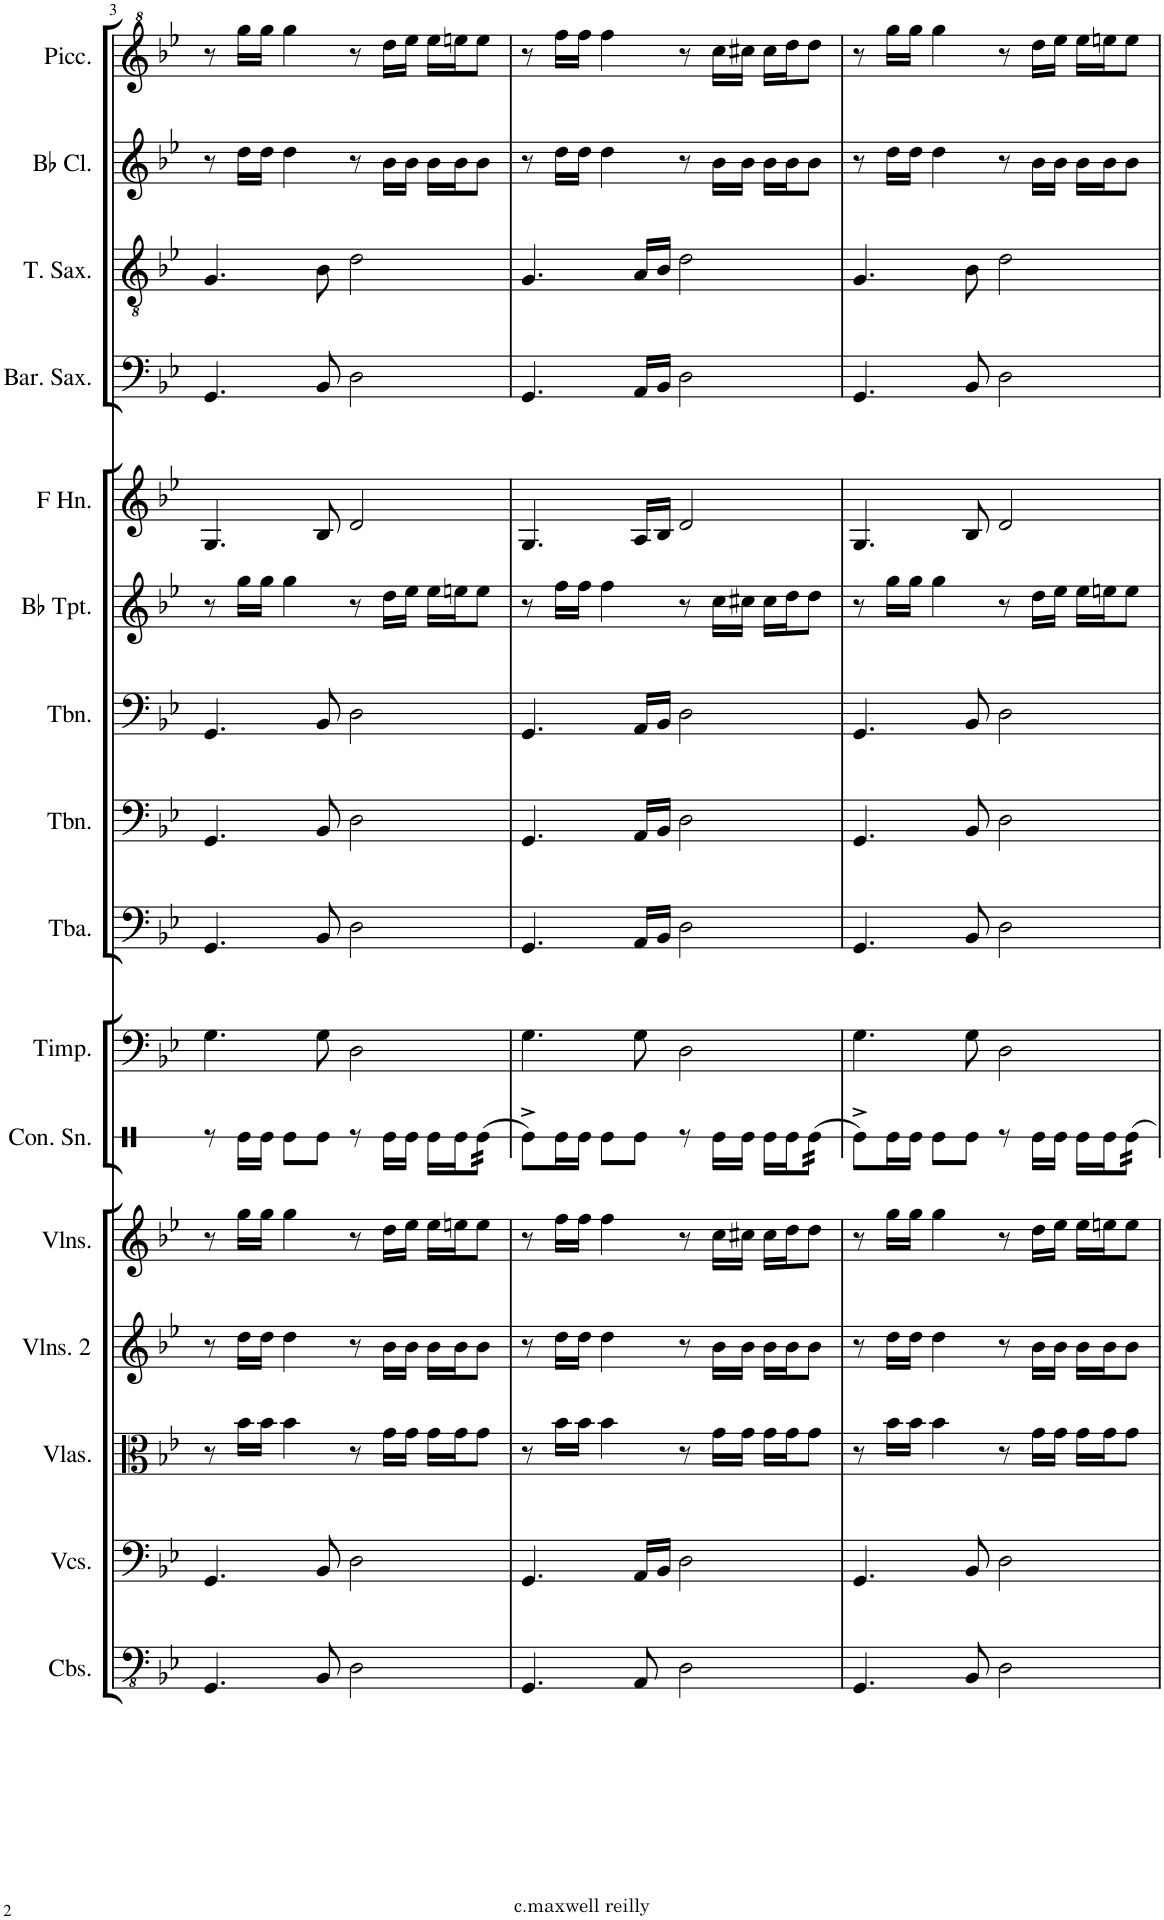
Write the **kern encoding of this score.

**kern	**kern	**kern	**kern	**kern	**kern	**kern	**kern	**kern	**kern	**kern	**kern	**kern	**kern	**kern	**kern	**kern	**kern
*part17	*part17	*part16	*part15	*part14	*part13	*part12	*part11	*part10	*part9	*part8	*part7	*part6	*part5	*part4	*part3	*part2	*part1
*staff18	*staff17	*staff16	*staff15	*staff14	*staff13	*staff12	*staff11	*staff10	*staff9	*staff8	*staff7	*staff6	*staff5	*staff4	*staff3	*staff2	*staff1
*I"Piano	*	*I"Contrabasses	*I"Violoncellos	*I"Violas	*I"Violin 2	*I"Violin	*I"Concert Snare Drum	*I"Timpani	*I"Tuba	*I"Trombone	*I"Trombone	*I"Bb Trumpet	*I"Horn in F	*I"Baritone Saxophone	*I"Tenor Saxophone	*I"Bb Clarinet	*I"Piccolo
*I'Pno.	*	*I'Cbs.	*I'Vcs.	*I'Vlas.	*	*	*I'Con. Sn.	*I'Timp.	*I'Tba.	*I'Tbn.	*I'Tbn.	*I'Bb Tpt.	*	*I'Bar. Sax.	*I'T. Sax.	*I'Bb Cl.	*I'Picc.
!!LO:PB:g=z
*clefF4	*clefG2	*clefFv4	*clefF4	*clefC3	*clefG2	*clefG2	*clefX	*clefF4	*clefF4	*clefF4	*clefF4	*clefG2	*clefG2	*clefF4	*clefGv2	*clefG2	*clefG^2
*	*	*	*	*	*	*	*	*	*	*	*	*Trd1c2	*Trd4c7	*Trd12c21	*Trd8c14	*Trd1c2	*Trd-7c-12
*k[b-e-]	*k[b-e-]	*k[b-e-]	*k[b-e-]	*k[b-e-]	*k[b-e-]	*k[b-e-]	*k[]	*k[b-e-]	*k[b-e-]	*k[b-e-]	*k[b-e-]	*k[b-e-]	*k[b-e-]	*k[b-e-]	*k[b-e-]	*k[b-e-]	*k[b-e-]
*M4/4	*M4/4	*M4/4	*M4/4	*M4/4	*M4/4	*M4/4	*M4/4	*M4/4	*M4/4	*M4/4	*M4/4	*M4/4	*M4/4	*M4/4	*M4/4	*M4/4	*M4/4
=3	=3	=3	=3	=3	=3	=3	=3	=3	=3	=3	=3	=3	=3	=3	=3	=3	=3
*	*^	*	*	*	*	*	*	*	*	*	*	*	*	*	*	*	*
4.GG	8r	4.g	4.GGG/	4.GG/	8r	8r	8r	8r	4.G\	4.GG/	4.GG/	4.GG/	8r	4.G/	4.GG/	4.G/	8r	8r
.	16gg\LL	.	.	.	16b-\LL	16dd\LL	16gg\LL	16Re\LL	.	.	.	.	16gg\LL	.	.	.	16dd\LL	16ggg\LL
.	16gg\JJ	.	.	.	16b-\JJ	16dd\JJ	16gg\JJ	16Re\JJ	.	.	.	.	16gg\JJ	.	.	.	16dd\JJ	16ggg\JJ
.	4gg	.	.	.	4b-\	4dd\	4gg\	8Re\L	.	.	.	.	4gg\	.	.	.	4dd\	4ggg\
8BB-	.	8b-	8BBB-/	8BB-/	.	.	.	8Re\J	8G\	8BB-/	8BB-/	8BB-/	.	8B-/	8BB-/	8B-\	.	.
2D	8r	2dd	2DD\	2D\	8r	8r	8r	8r	2D\	2D\	2D\	2D\	8r	2d/	2D\	2d\	8r	8r
.	16dd\LL	.	.	.	16g\LL	16b-\LL	16dd\LL	16Re\LL	.	.	.	.	16dd\LL	.	.	.	16b-\LL	16ddd\LL
.	16ee-\JJ	.	.	.	16g\JJ	16b-\JJ	16ee-\JJ	16Re\JJ	.	.	.	.	16ee-\JJ	.	.	.	16b-\JJ	16eee-\JJ
.	16ee-\LL	.	.	.	16g\LL	16b-\LL	16ee-\LL	16Re\LL	.	.	.	.	16ee-\LL	.	.	.	16b-\LL	16eee-\LL
.	16een\J	.	.	.	16g\J	16b-\J	16een\J	16Re\J	.	.	.	.	16een\J	.	.	.	16b-\J	16eeen\J
*	*	*	*	*	*	*	*	*tremolo	*	*	*	*	*	*	*	*	*	*
.	8ee\J	.	.	.	8g\J	8b-\J	8ee\J	(32Re\	.	.	.	.	8ee\J	.	.	.	8b-\J	8eee\J
.	.	.	.	.	.	.	.	(32Re\	.	.	.	.	.	.	.	.	.	.
.	.	.	.	.	.	.	.	(32Re\	.	.	.	.	.	.	.	.	.	.
.	.	.	.	.	.	.	.	(32Re\JJJ	.	.	.	.	.	.	.	.	.	.
*	*	*	*	*	*	*	*	*Xtremolo	*	*	*	*	*	*	*	*	*	*
=4	=4	=4	=4	=4	=4	=4	=4	=4	=4	=4	=4	=4	=4	=4	=4	=4	=4	=4
4.GG	8r	4.g	4.GGG/	4.GG/	8r	8r	8r	8Re^\L)	4.G\	4.GG/	4.GG/	4.GG/	8r	4.G/	4.GG/	4.G/	8r	8r
.	16ff\LL	.	.	.	16b-\LL	16dd\LL	16ff\LL	16Re\L	.	.	.	.	16ff\LL	.	.	.	16dd\LL	16fff\LL
.	16ff\JJ	.	.	.	16b-\JJ	16dd\JJ	16ff\JJ	16Re\JJ	.	.	.	.	16ff\JJ	.	.	.	16dd\JJ	16fff\JJ
.	4ff	.	.	.	4b-\	4dd\	4ff\	8Re\L	.	.	.	.	4ff\	.	.	.	4dd\	4fff\
16AA/LL	.	16a/LL	8AAA/	16AA/LL	.	.	.	8Re\J	8G\	16AA/LL	16AA/LL	16AA/LL	.	16A/LL	16AA/LL	16A/LL	.	.
16BB-/JJ	.	16b-/JJ	.	16BB-/JJ	.	.	.	.	.	16BB-/JJ	16BB-/JJ	16BB-/JJ	.	16B-/JJ	16BB-/JJ	16B-/JJ	.	.
2D	8r	2dd	2DD\	2D\	8r	8r	8r	8r	2D\	2D\	2D\	2D\	8r	2d/	2D\	2d\	8r	8r
.	16cc\LL	.	.	.	16g\LL	16b-\LL	16cc\LL	16Re\LL	.	.	.	.	16cc\LL	.	.	.	16b-\LL	16ccc\LL
.	16cc#X\JJ	.	.	.	16g\JJ	16b-\JJ	16cc#X\JJ	16Re\JJ	.	.	.	.	16cc#X\JJ	.	.	.	16b-\JJ	16ccc#X\JJ
.	16cc#\LL	.	.	.	16g\LL	16b-\LL	16cc#\LL	16Re\LL	.	.	.	.	16cc#\LL	.	.	.	16b-\LL	16ccc#\LL
.	16dd\J	.	.	.	16g\J	16b-\J	16dd\J	16Re\J	.	.	.	.	16dd\J	.	.	.	16b-\J	16ddd\J
*	*	*	*	*	*	*	*	*tremolo	*	*	*	*	*	*	*	*	*	*
.	8dd\J	.	.	.	8g\J	8b-\J	8dd\J	(32Re\	.	.	.	.	8dd\J	.	.	.	8b-\J	8ddd\J
.	.	.	.	.	.	.	.	(32Re\	.	.	.	.	.	.	.	.	.	.
.	.	.	.	.	.	.	.	(32Re\	.	.	.	.	.	.	.	.	.	.
.	.	.	.	.	.	.	.	(32Re\JJJ	.	.	.	.	.	.	.	.	.	.
*	*	*	*	*	*	*	*	*Xtremolo	*	*	*	*	*	*	*	*	*	*
=5	=5	=5	=5	=5	=5	=5	=5	=5	=5	=5	=5	=5	=5	=5	=5	=5	=5	=5
4.GG	8r	4.g	4.GGG/	4.GG/	8r	8r	8r	8Re^\L)	4.G\	4.GG/	4.GG/	4.GG/	8r	4.G/	4.GG/	4.G/	8r	8r
.	16gg\LL	.	.	.	16b-\LL	16dd\LL	16gg\LL	16Re\L	.	.	.	.	16gg\LL	.	.	.	16dd\LL	16ggg\LL
.	16gg\JJ	.	.	.	16b-\JJ	16dd\JJ	16gg\JJ	16Re\JJ	.	.	.	.	16gg\JJ	.	.	.	16dd\JJ	16ggg\JJ
.	4gg	.	.	.	4b-\	4dd\	4gg\	8Re\L	.	.	.	.	4gg\	.	.	.	4dd\	4ggg\
8BB-	.	8b-	8BBB-/	8BB-/	.	.	.	8Re\J	8G\	8BB-/	8BB-/	8BB-/	.	8B-/	8BB-/	8B-\	.	.
2D	8r	2dd	2DD\	2D\	8r	8r	8r	8r	2D\	2D\	2D\	2D\	8r	2d/	2D\	2d\	8r	8r
.	16dd\LL	.	.	.	16g\LL	16b-\LL	16dd\LL	16Re\LL	.	.	.	.	16dd\LL	.	.	.	16b-\LL	16ddd\LL
.	16ee-\JJ	.	.	.	16g\JJ	16b-\JJ	16ee-\JJ	16Re\JJ	.	.	.	.	16ee-\JJ	.	.	.	16b-\JJ	16eee-\JJ
.	16ee-\LL	.	.	.	16g\LL	16b-\LL	16ee-\LL	16Re\LL	.	.	.	.	16ee-\LL	.	.	.	16b-\LL	16eee-\LL
.	16een\J	.	.	.	16g\J	16b-\J	16een\J	16Re\J	.	.	.	.	16een\J	.	.	.	16b-\J	16eeen\J
*	*	*	*	*	*	*	*	*tremolo	*	*	*	*	*	*	*	*	*	*
.	8ee\J	.	.	.	8g\J	8b-\J	8ee\J	32Re\	.	.	.	.	8ee\J	.	.	.	8b-\J	8eee\J
.	.	.	.	.	.	.	.	32Re\	.	.	.	.	.	.	.	.	.	.
.	.	.	.	.	.	.	.	32Re\	.	.	.	.	.	.	.	.	.	.
.	.	.	.	.	.	.	.	32Re\JJJ	.	.	.	.	.	.	.	.	.	.
*	*	*	*	*	*	*	*	*Xtremolo	*	*	*	*	*	*	*	*	*	*
*	*v	*v	*	*	*	*	*	*	*	*	*	*	*	*	*	*	*	*
=	=	=	=	=	=	=	=	=	=	=	=	=	=	=	=	=	=
*-	*-	*-	*-	*-	*-	*-	*-	*-	*-	*-	*-	*-	*-	*-	*-	*-	*-
